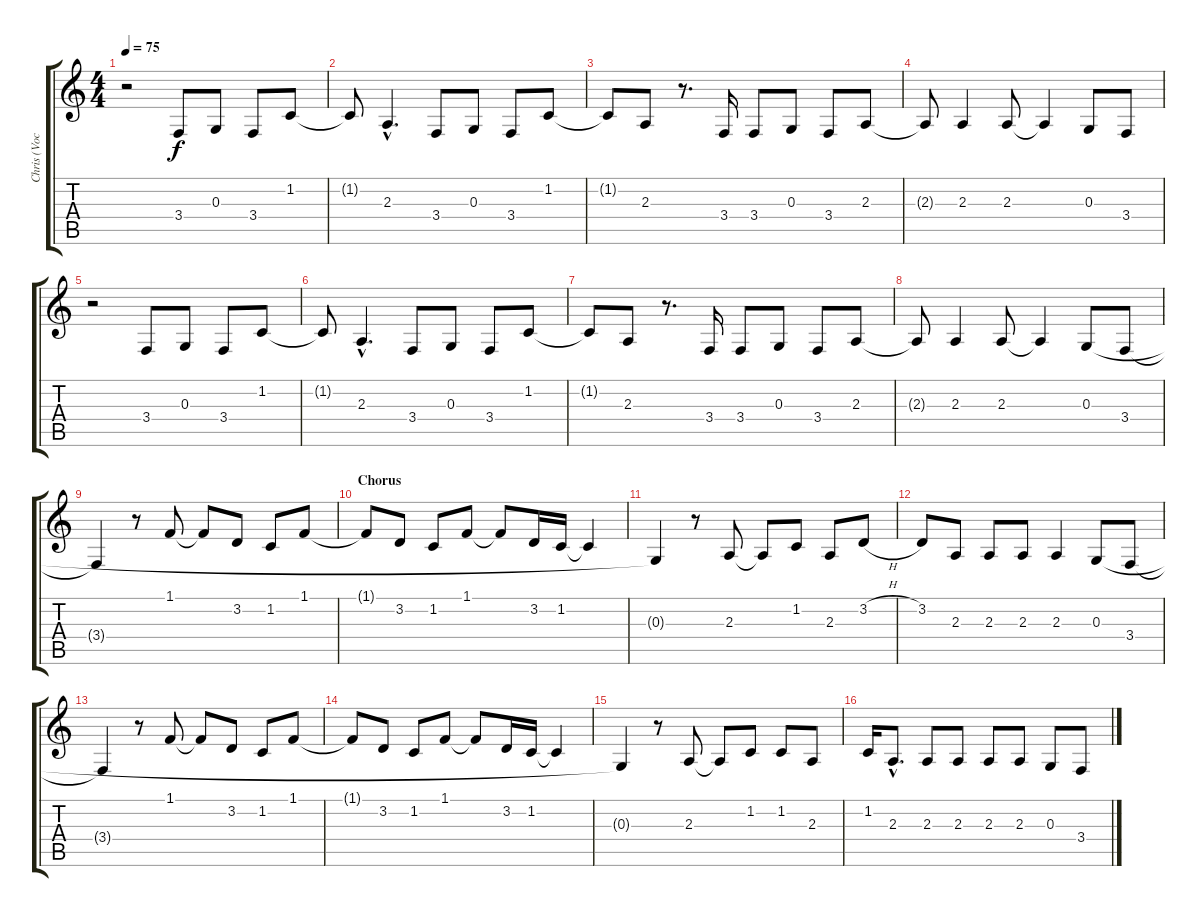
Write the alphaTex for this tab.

\track ("Chris (Vocals)" "Chris (Voc") {instrument altosax}
\staff {score tabs}
\tuning (E4 B3 G3 D3 A2 E2) {hide}
\ts (4 4)
\tempo 75
\clef g2
\ks c
r.2{dy f} 3.4.8 0.3.8 3.4.8 1.2.8 |
1.2{t}.8 2.3{hac}.4{d} 3.4.8 0.3.8 3.4.8 1.2.8 |
1.2{t}.8 2.3.8 r.8{d} 3.4.16 3.4.8 0.3.8 3.4.8 2.3.8 |
2.3{t}.8 2.3.4 2.3.8 2.3{t}.4 0.3.8 3.4.8 |
r.2 3.4.8 0.3.8 3.4.8 1.2.8 |
1.2{t}.8 2.3{hac}.4{d} 3.4.8 0.3.8 3.4.8 1.2.8 |
1.2{t}.8 2.3.8 r.8{d} 3.4.16 3.4.8 0.3.8 3.4.8 2.3.8 |
2.3{t}.8 2.3.4 2.3.8 2.3{t}.4 0.3.8 3.4.8 |
3.4{t}.4 r.8 1.1.8 1.1{t}.8 3.2.8 1.2.8 1.1.8 |
\section ("" "Chorus")
1.1{t}.8 3.2.8 1.2.8 1.1.8 1.1{t}.8 3.2.16 1.2.16 1.2{t}.4 |
0.3{t}.4 r.8 2.3.8 2.3{t}.8 1.2.8 2.3.8 3.2{h}.8 |
3.2.8 2.3.8 2.3.8 2.3.8 2.3.4 0.3.8 3.4.8 |
3.4{t}.4 r.8 1.1.8 1.1{t}.8 3.2.8 1.2.8 1.1.8 |
1.1{t}.8 3.2.8 1.2.8 1.1.8 1.1{t}.8 3.2.16 1.2.16 1.2{t}.4 |
0.3{t}.4 r.8 2.3.8 2.3{t}.8 1.2.8 1.2.8 2.3.8 |
1.2.16 2.3{hac}.8{d} 2.3.8 2.3.8 2.3.8 2.3.8 0.3.8 3.4.8
